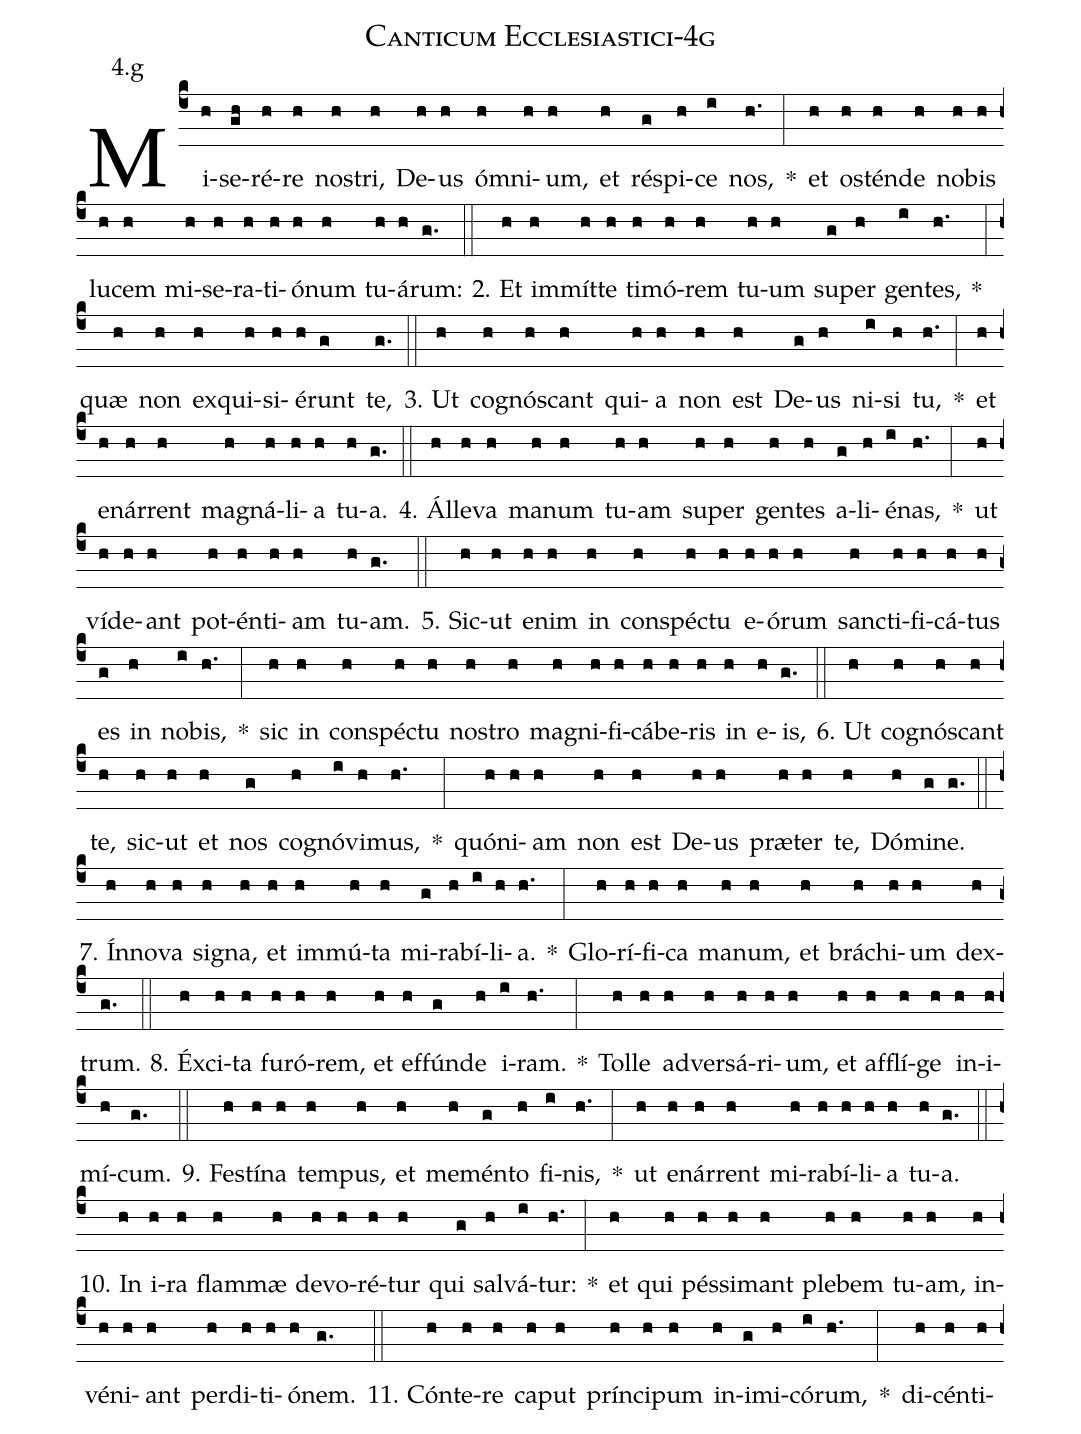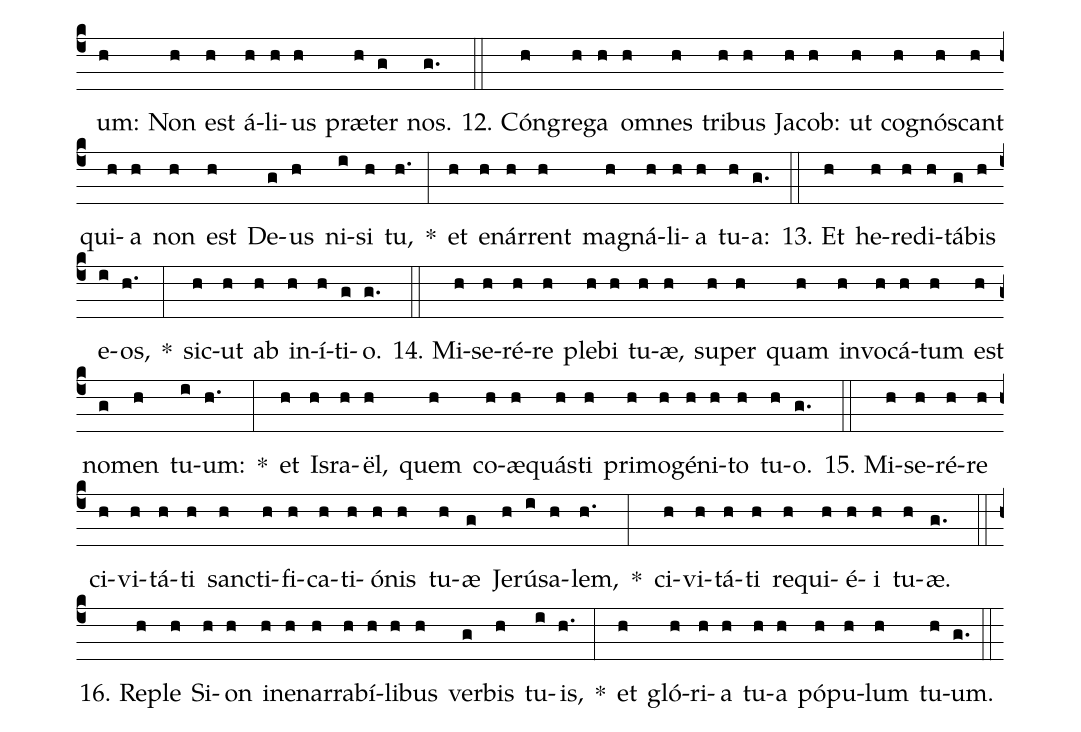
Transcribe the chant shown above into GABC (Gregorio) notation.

name: Canticum Ecclesiastici-4g;
annotation: 4.g;
%%
(c4)Mi(h)se(gh)ré(h)re(h) nos(h)tri,(h) De(h)us(h) óm(h)ni(h)um,(h) et(h) ré(g)spi(h)ce(i) nos,(h.) *(:) et(h) os(h)tén(h)de(h) no(h)bis(h) lu(h)cem(h) mi(h)se(h)ra(h)ti(h)ó(h)num(h) tu(h)á(h)rum:(g.) (::)
2. Et(h) im(h)mít(h)te(h) ti(h)mó(h)rem(h) tu(h)um(h) su(g)per(h) gen(i)tes,(h.) *(:) quæ(h) non(h) ex(h)qui(h)si(h)é(h)runt(g) te,(g.) (::)
3. Ut(h) co(h)gnós(h)cant(h) qui(h)a(h) non(h) est(h) De(g)us(h) ni(i)si(h) tu,(h.) *(:) et(h) e(h)nár(h)rent(h) ma(h)gná(h)li(h)a(h) tu(h)a.(g.) (::)
4. Ál(h)le(h)va(h) ma(h)num(h) tu(h)am(h) su(h)per(h) gen(h)tes(h) a(g)li(h)é(i)nas,(h.) *(:) ut(h) ví(h)de(h)ant(h) pot(h)én(h)ti(h)am(h) tu(h)am.(g.) (::)
5. Sic(h)ut(h) e(h)nim(h) in(h) con(h)spéc(h)tu(h) e(h)ó(h)rum(h) sanc(h)ti(h)fi(h)cá(h)tus(h) es(g) in(h) no(i)bis,(h.) *(:) sic(h) in(h) con(h)spéc(h)tu(h) nos(h)tro(h) ma(h)gni(h)fi(h)cá(h)be(h)ris(h) in(h) e(h)is,(g.) (::)
6. Ut(h) co(h)gnós(h)cant(h) te,(h) sic(h)ut(h) et(h) nos(g) co(h)gnó(i)vi(h)mus,(h.) *(:) quón(h)i(h)am(h) non(h) est(h) De(h)us(h) præ(h)ter(h) te,(h) Dó(h)mi(g)ne.(g.) (::)
7. Ín(h)no(h)va(h) si(h)gna,(h) et(h) im(h)mú(h)ta(h) mi(g)ra(h)bí(i)li(h)a.(h.) *(:) Glo(h)rí(h)fi(h)ca(h) ma(h)num,(h) et(h) brá(h)chi(h)um(h) dex(h)trum.(g.) (::)
8. Éx(h)ci(h)ta(h) fu(h)ró(h)rem,(h) et(h) ef(h)fún(g)de(h) i(i)ram.(h.) *(:) Tol(h)le(h) ad(h)ver(h)sá(h)ri(h)um,(h) et(h) af(h)flí(h)ge(h) in(h)i(h)mí(h)cum.(g.) (::)
9. Fes(h)tí(h)na(h) tem(h)pus,(h) et(h) me(h)mén(g)to(h) fi(i)nis,(h.) *(:) ut(h) e(h)nár(h)rent(h) mi(h)ra(h)bí(h)li(h)a(h) tu(h)a.(g.) (::)
10. In(h) i(h)ra(h) flam(h)mæ(h) de(h)vo(h)ré(h)tur(h) qui(g) sal(h)vá(i)tur:(h.) *(:) et(h) qui(h) pés(h)si(h)mant(h) ple(h)bem(h) tu(h)am,(h) in(h)vé(h)ni(h)ant(h) per(h)di(h)ti(h)ó(h)nem.(g.) (::)
11. Cón(h)te(h)re(h) ca(h)put(h) prín(h)ci(h)pum(h) in(h)i(g)mi(h)có(i)rum,(h.) *(:) di(h)cén(h)ti(h)um:(h) Non(h) est(h) á(h)li(h)us(h) præ(h)ter(g) nos.(g.) (::)
12. Cón(h)gre(h)ga(h) om(h)nes(h) tri(h)bus(h) Ja(h)cob:(h) ut(h) co(h)gnós(h)cant(h) qui(h)a(h) non(h) est(h) De(g)us(h) ni(i)si(h) tu,(h.) *(:) et(h) e(h)nár(h)rent(h) ma(h)gná(h)li(h)a(h) tu(h)a:(g.) (::)
13. Et(h) he(h)re(h)di(h)tá(g)bis(h) e(i)os,(h.) *(:) sic(h)ut(h) ab(h) in(h)í(h)ti(g)o.(g.) (::)
14. Mi(h)se(h)ré(h)re(h) ple(h)bi(h) tu(h)æ,(h) su(h)per(h) quam(h) in(h)vo(h)cá(h)tum(h) est(h) no(g)men(h) tu(i)um:(h.) *(:) et(h) Is(h)ra(h)ël,(h) quem(h) co(h)æ(h)quás(h)ti(h) pri(h)mo(h)gé(h)ni(h)to(h) tu(h)o.(g.) (::)
15. Mi(h)se(h)ré(h)re(h) ci(h)vi(h)tá(h)ti(h) sanc(h)ti(h)fi(h)ca(h)ti(h)ó(h)nis(h) tu(h)æ(g) Je(h)rú(i)sa(h)lem,(h.) *(:) ci(h)vi(h)tá(h)ti(h) re(h)qui(h)é(h)i(h) tu(h)æ.(g.) (::)
16. Re(h)ple(h) Si(h)on(h) in(h)e(h)nar(h)ra(h)bí(h)li(h)bus(h) ver(g)bis(h) tu(i)is,(h.) *(:) et(h) gló(h)ri(h)a(h) tu(h)a(h) pó(h)pu(h)lum(h) tu(h)um.(g.) (::)
